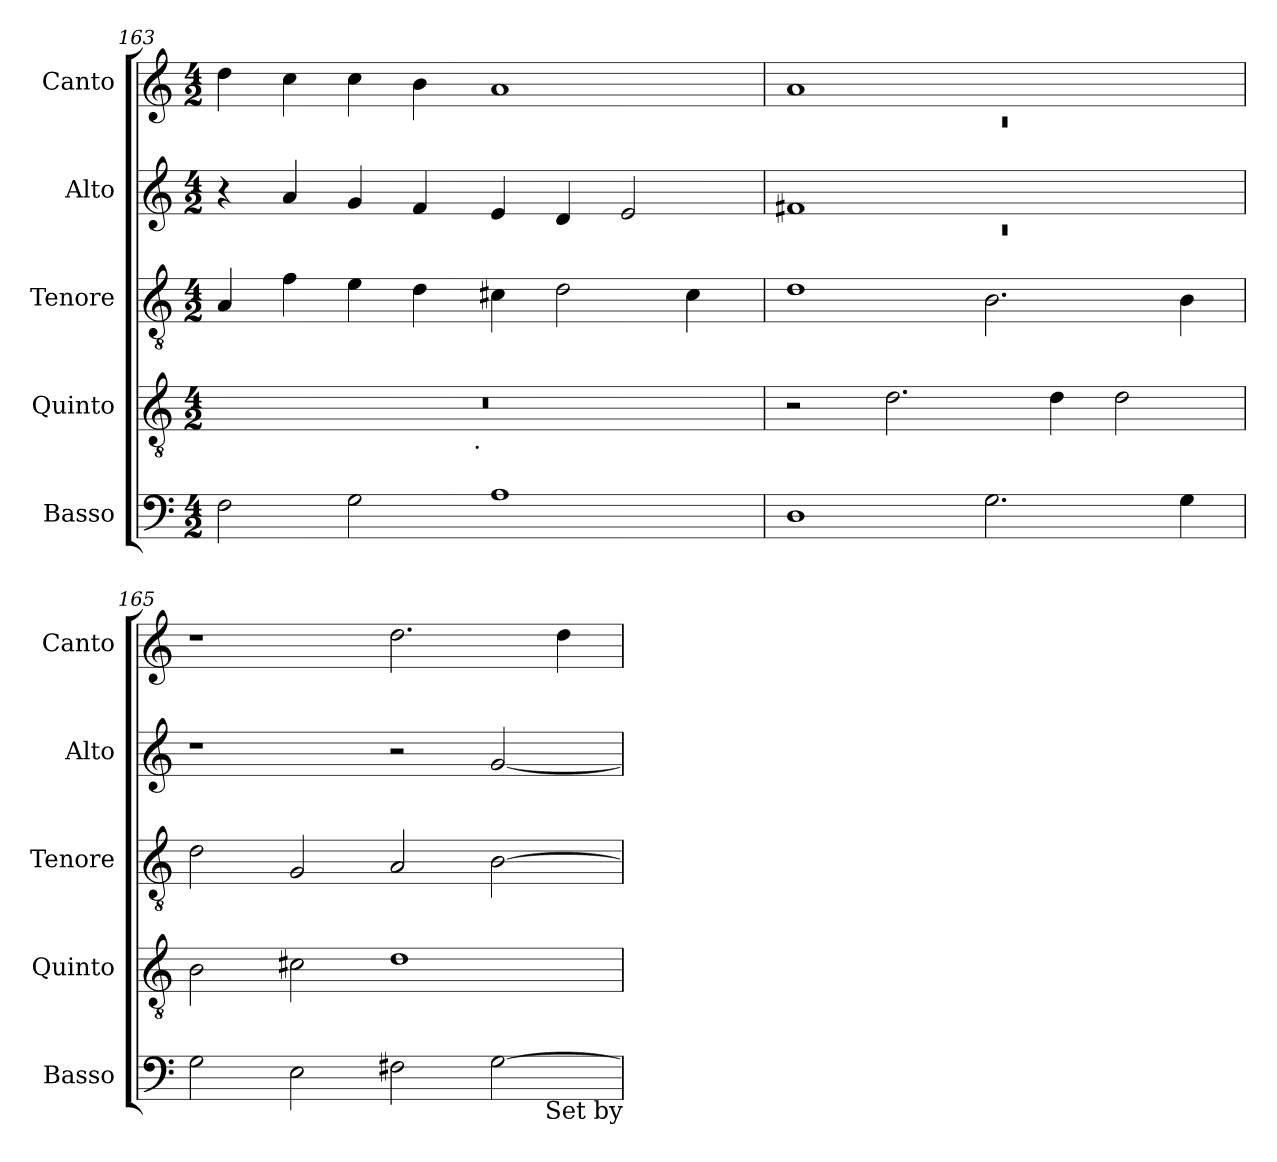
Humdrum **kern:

**kern	**kern	**kern	**kern	**kern
*part5	*part4	*part3	*part2	*part1
*staff5	*staff4	*staff3	*staff2	*staff1
*I"Basso	*I"Quinto	*I"Tenore	*I"Alto	*I"Canto
*I'Basso	*I'Quinto	*I'Tenore	*I'Alto	*I'Canto
*clefF4	*clefGv2	*clefGv2	*clefG2	*clefG2
*k[]	*k[]	*k[]	*k[]	*k[]
*C:	*C:	*C:	*C:	*C:
*M4/2	*M4/2	*M4/2	*M4/2	*M4/2
=163	=163	=163	=163	=163
*	*^	*	*	*
2F\	0r	2ryy	4A/	4r	4dd\
.	.	.	4f\	4a/	4cc\
2G\	.	4...ryy	4e\	4g/	4cc\
.	.	.	4d\	4f/	4b\
!	!	!LO:TX:b:t=.	!	!	!
.	.	1ryy	.	.	.
1A	.	.	4c#X\	4e/	1a
.	.	.	2d\	4d/	.
.	.	.	.	2e/	.
.	.	.	4c#\	.	.
.	.	32ryy	.	.	.
!!LO:LB:g=z
=164	=164	=164	=164	=164	=164
*	*	*	*	*^	*^
!	!	!	!	!	!LO:N:vis=1	!	!LO:N:vis=1
*	*v	*v	*	*	*	*	*
1D	2r	1d	1f#X	0rc	1a	0rc
.	2.d\	.	.	.	.	.
2.G\	.	2.B\	1ryy	.	1ryy	.
.	4d\	.	.	.	.	.
.	2d\	.	.	.	.	.
4G\	.	4B\	.	.	.	.
*	*	*	*v	*v	*	*
*	*	*	*	*v	*v
=165	=165	=165	=165	=165
2G\	2B\	2d\	1r	1r
2E\	2c#X\	2G/	.	.
2F#X\	1d	2A/	2r	2.dd\
[>2G\	.	[>2B\	[<2g/	.
.	.	.	.	4dd\
!LO:TX:b:t=Set by	!	!	!	!
=	=	=	=	=
*-	*-	*-	*-	*-
